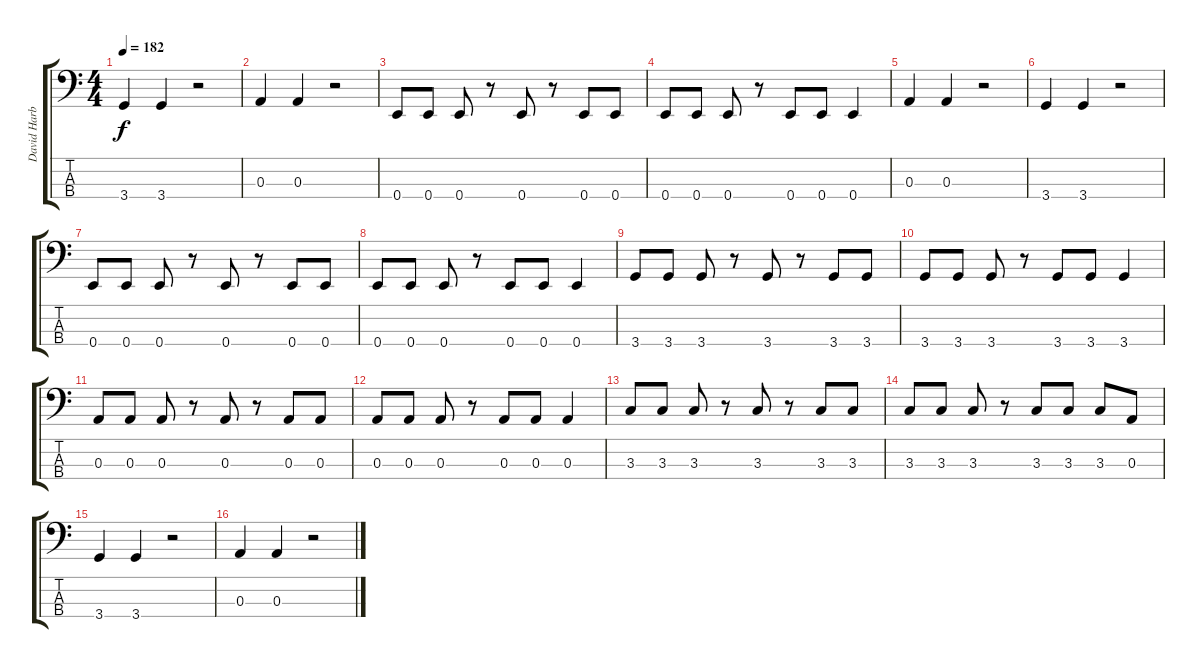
\track ("David Harbour" "David Harb") {instrument electricbassfinger}
\staff {score tabs}
\tuning (G2 D2 A1 E1) {hide}
\ts (4 4)
\tempo 182
\clef f4
\ks c
3.4.4{dy f} 3.4.4 r.2 |
0.3.4 0.3.4 r.2 |
0.4.8 0.4.8 0.4.8 r.8 0.4.8 r.8 0.4.8 0.4.8 |
0.4.8 0.4.8 0.4.8 r.8 0.4.8 0.4.8 0.4.4 |
0.3.4 0.3.4 r.2 |
3.4.4 3.4.4 r.2 |
0.4.8 0.4.8 0.4.8 r.8 0.4.8 r.8 0.4.8 0.4.8 |
0.4.8 0.4.8 0.4.8 r.8 0.4.8 0.4.8 0.4.4 |
3.4.8 3.4.8 3.4.8 r.8 3.4.8 r.8 3.4.8 3.4.8 |
3.4.8 3.4.8 3.4.8 r.8 3.4.8 3.4.8 3.4.4 |
0.3.8 0.3.8 0.3.8 r.8 0.3.8 r.8 0.3.8 0.3.8 |
0.3.8 0.3.8 0.3.8 r.8 0.3.8 0.3.8 0.3.4 |
3.3.8 3.3.8 3.3.8 r.8 3.3.8 r.8 3.3.8 3.3.8 |
3.3.8 3.3.8 3.3.8 r.8 3.3.8 3.3.8 3.3.8 0.3.8 |
3.4.4 3.4.4 r.2 |
0.3.4 0.3.4 r.2
